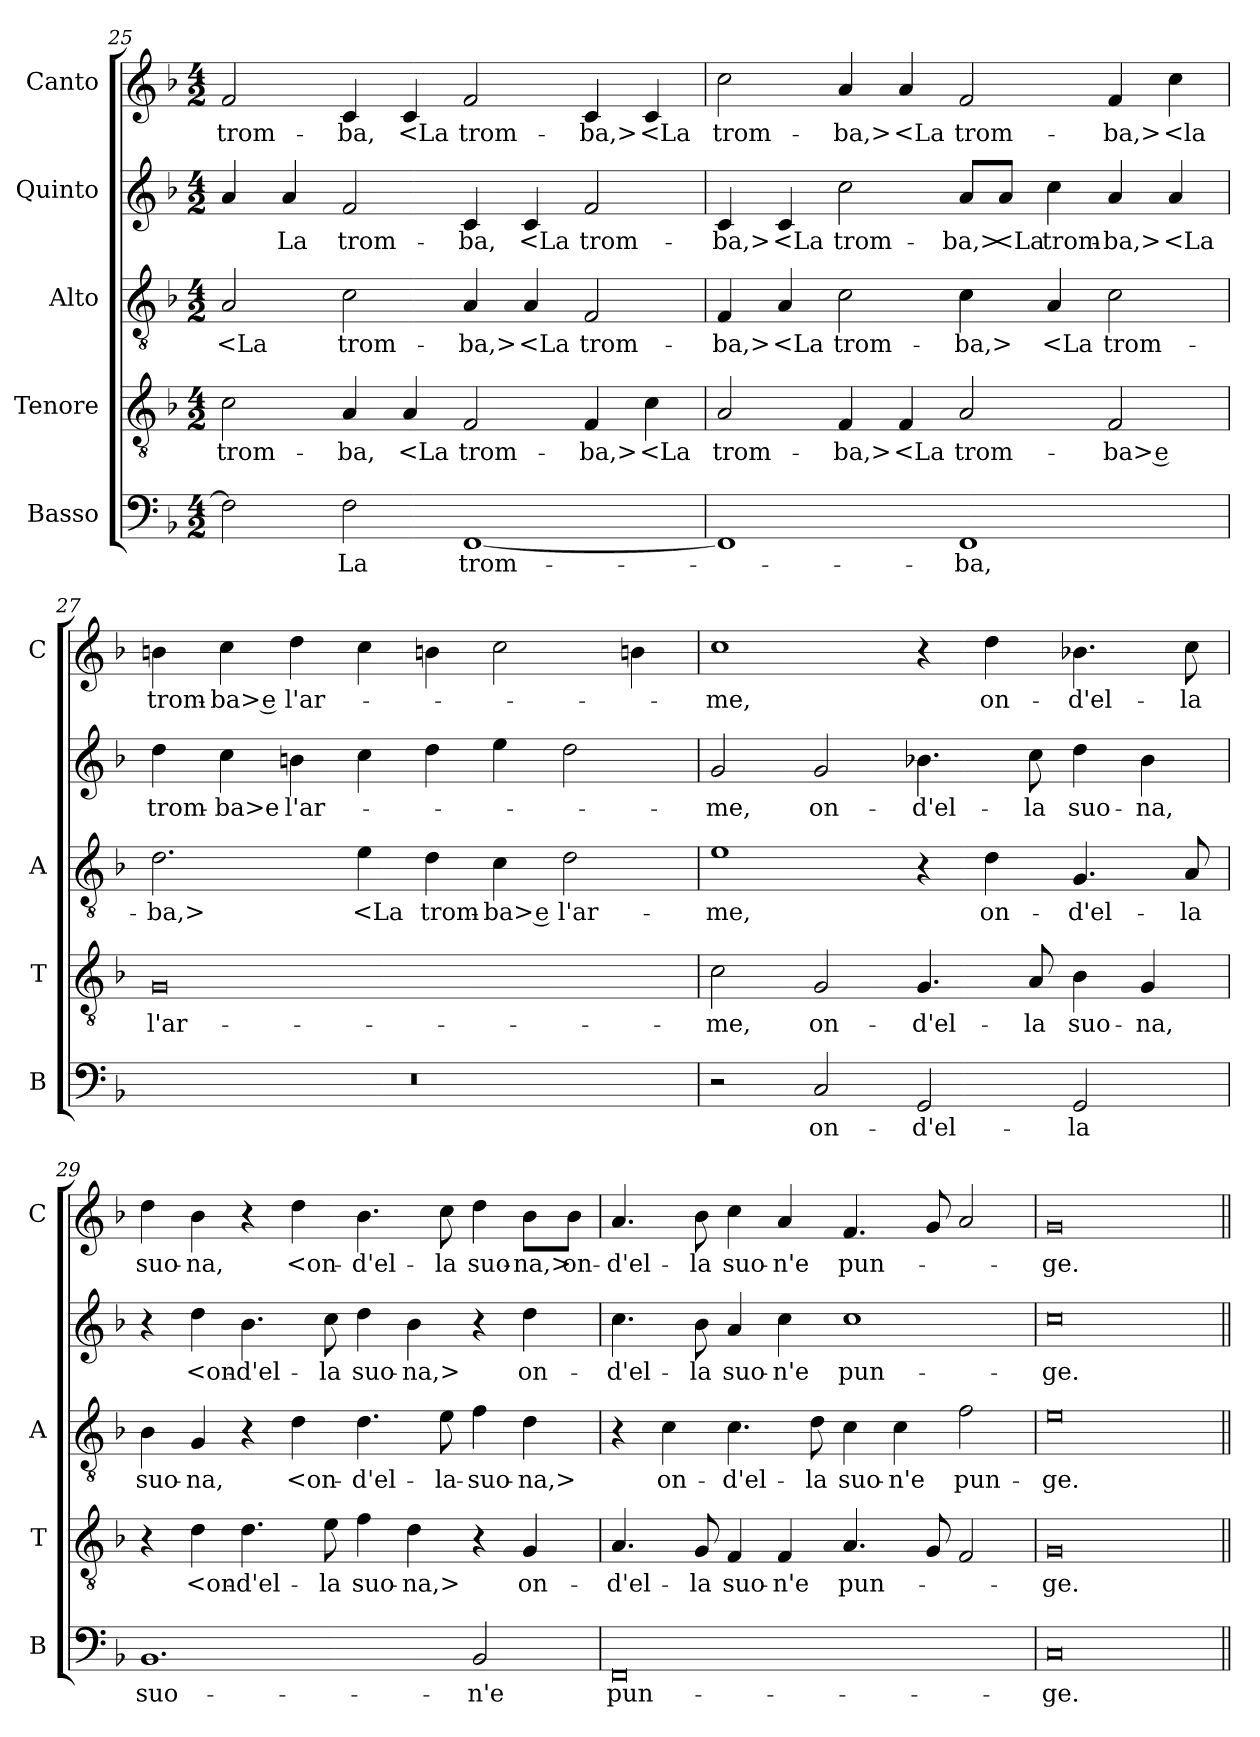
**kern	**text	**kern	**text	**kern	**text	**kern	**text	**kern	**text
*part5	*part5	*part4	*part4	*part3	*part3	*part2	*part2	*part1	*part1
*staff5	*staff5	*staff4	*staff4	*staff3	*staff3	*staff2	*staff2	*staff1	*staff1
*I"Basso	*	*I"Tenore	*	*I"Alto	*	*I"Quinto	*	*I"Canto	*
*I'B	*	*I'T	*	*I'A	*	*	*	*I'C	*
*clefF4	*	*clefGv2	*	*clefGv2	*	*clefG2	*	*clefG2	*
*k[b-]	*	*k[b-]	*	*k[b-]	*	*k[b-]	*	*k[b-]	*
*F:	*	*F:	*	*F:	*	*F:	*	*F:	*
*M4/2	*	*M4/2	*	*M4/2	*	*M4/2	*	*M4/2	*
=25	=25	=25	=25	=25	=25	=25	=25	=25	=25
2F]	.	2c	trom-	2A	<La	4a	.	2f	trom-
.	.	.	.	.	.	4a	La	.	.
2F	La	4A	-ba,	2c	trom-	2f	trom-	4c	-ba,
.	.	4A	<La	.	.	.	.	4c	<La
[1FF	trom-	2F	trom-	4A	-ba,>	4c	-ba,	2f	trom-
.	.	.	.	4A	<La	4c	<La	.	.
.	.	4F	-ba,>	2F	trom-	2f	trom-	4c	-ba,>
.	.	4c	<La	.	.	.	.	4c	<La
=26	=26	=26	=26	=26	=26	=26	=26	=26	=26
1FF]	.	2A	trom-	4F	-ba,>	4c	-ba,>	2cc	trom-
.	.	.	.	4A	<La	4c	<La	.	.
.	.	4F	-ba,>	2c	trom-	2cc	trom-	4a	-ba,>
.	.	4F	<La	.	.	.	.	4a	<La
1FF	-ba,	2A	trom-	4c	-ba,>	8a/L	-ba,>	2f	trom-
.	.	.	.	.	.	8a/J	<La	.	.
.	.	.	.	4A	<La	4cc	trom-	.	.
.	.	2F	-ba> e	2c	trom-	4a	-ba,>	4f	-ba,>
.	.	.	.	.	.	4a	<La	4cc	<la
=27	=27	=27	=27	=27	=27	=27	=27	=27	=27
0r	.	0G	l'ar-	2.d	-ba,>	4dd	trom-	4bn	trom-
.	.	.	.	.	.	4cc	-ba>e	4cc	-ba> e
.	.	.	.	.	.	4bn	l'ar-	4dd	l'ar-
.	.	.	.	4e	<La	4cc	.	4cc	.
.	.	.	.	4d	trom-	4dd	.	4bn	.
.	.	.	.	4c	-ba> e	4ee	.	2cc	.
.	.	.	.	2d	l'ar-	2dd	.	.	.
.	.	.	.	.	.	.	.	4bn	.
=28	=28	=28	=28	=28	=28	=28	=28	=28	=28
2r	.	2c	-me,	1e	-me,	2g	-me,	1cc	-me,
2C	on-	2G	on-	.	.	2g	on-	.	.
2GG	-d'el-	4.G	-d'el-	4r	.	4.b-X	-d'el-	4r	.
.	.	.	.	4d	on-	.	.	4dd	on-
.	.	8A	-la	.	.	8cc	-la	.	.
2GG	-la	4B-	suo-	4.G	-d'el-	4dd	suo-	4.b-X	-d'el-
.	.	4G	-na,	.	.	4b-	-na,	.	.
.	.	.	.	8A	-la	.	.	8cc	-la
=29	=29	=29	=29	=29	=29	=29	=29	=29	=29
1.BB-	suo-	4r	.	4B-	suo-	4r	.	4dd	suo-
.	.	4d	<on-	4G	-na,	4dd	<on-	4b-	-na,
.	.	4.d	-d'el-	4r	.	4.b-	-d'el-	4r	.
.	.	.	.	4d	<on-	.	.	4dd	<on-
.	.	8e	-la	.	.	8cc	-la	.	.
.	.	4f	suo-	4.d	-d'el-	4dd	suo-	4.b-	-d'el-
.	.	4d	-na,>	.	.	4b-	-na,>	.	.
.	.	.	.	8e	-la-	.	.	8cc	-la
2BB-	-n'e	4r	.	4f	-suo-	4r	.	4dd	suo-
.	.	4G	on-	4d	-na,>	4dd	on-	8b-\L	-na,>
.	.	.	.	.	.	.	.	8b-\J	on-
=30	=30	=30	=30	=30	=30	=30	=30	=30	=30
0FF	pun-	4.A	-d'el-	4r	.	4.cc	-d'el-	4.a	-d'el-
.	.	.	.	4c	on-	.	.	.	.
.	.	8G	-la	.	.	8b-	-la	8b-	-la
.	.	4F	suo-	4.c	-d'el-	4a	suo-	4cc	suo-
.	.	4F	-n'e	.	.	4cc	-n'e	4a	-n'e
.	.	.	.	8d	-la	.	.	.	.
.	.	4.A	pun-	4c	suo-	1cc	pun-	4.f	pun-
.	.	.	.	4c	-n'e	.	.	.	.
.	.	8G	.	.	.	.	.	8g	.
.	.	2F	.	2f	pun-	.	.	2a	.
=31	=31	=31	=31	=31	=31	=31	=31	=31	=31
0C	-ge.	0G	-ge.	0e	-ge.	0cc	-ge.	0g	-ge.
=||	=||	=||	=||	=||	=||	=||	=||	=||	=||
*-	*-	*-	*-	*-	*-	*-	*-	*-	*-
